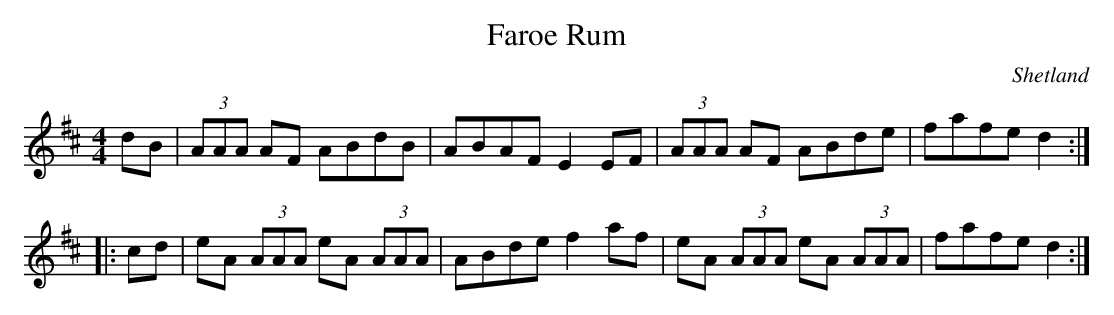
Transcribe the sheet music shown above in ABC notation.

X:1
T:Faroe Rum
O:Shetland
M:4/4
K:D
dB |\
(3AAA AF ABdB | ABAF E2EF | \
(3AAA AF ABde | fafe d2 :|*
|: cd |\
eA (3AAA eA (3AAA | ABde f2af |\
eA (3AAA eA (3AAA | fafe d2 :|**
